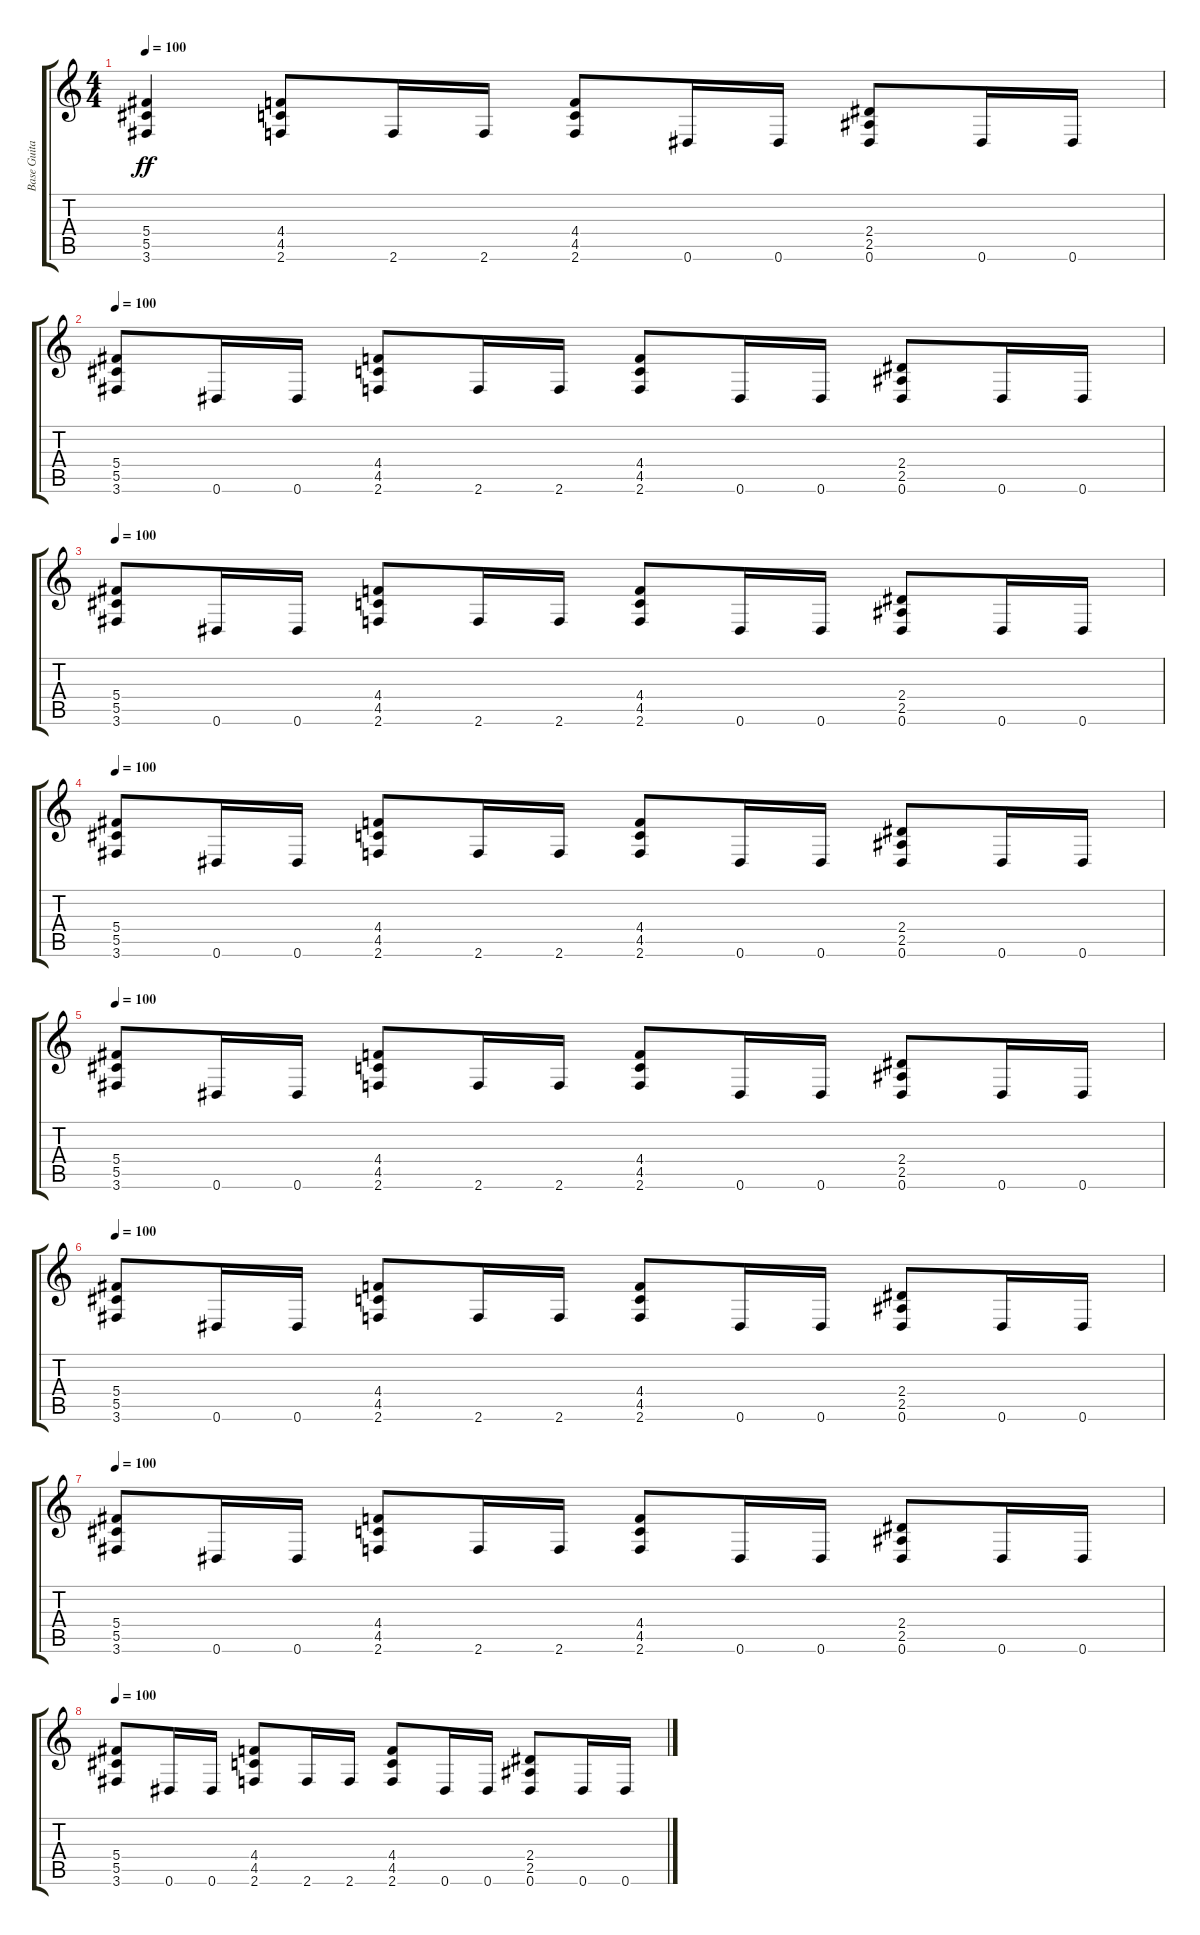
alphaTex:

\track ("Base Guitar" "Base Guita") {instrument overdrivenguitar}
\staff {score tabs}
\tuning (Eb4 Bb3 Gb3 Db3 Ab2 Eb2) {hide}
\ts (4 4)
\tempo 100
\clef g2
\ks c
(5.4 5.5 3.6).4{dy ff} (4.4 4.5 2.6).8 2.6.16 2.6.16 (4.4 4.5 2.6).8 0.6.16 0.6.16 (2.4 2.5 0.6).8 0.6.16 0.6.16 |
\tempo 100
(5.4 5.5 3.6).8 0.6.16 0.6.16 (4.4 4.5 2.6).8 2.6.16 2.6.16 (4.4 4.5 2.6).8 0.6.16 0.6.16 (2.4 2.5 0.6).8 0.6.16 0.6.16 |
\tempo 100
(5.4 5.5 3.6).8 0.6.16 0.6.16 (4.4 4.5 2.6).8 2.6.16 2.6.16 (4.4 4.5 2.6).8 0.6.16 0.6.16 (2.4 2.5 0.6).8 0.6.16 0.6.16 |
\tempo 100
(5.4 5.5 3.6).8 0.6.16 0.6.16 (4.4 4.5 2.6).8 2.6.16 2.6.16 (4.4 4.5 2.6).8 0.6.16 0.6.16 (2.4 2.5 0.6).8 0.6.16 0.6.16 |
\tempo 100
(5.4 5.5 3.6).8 0.6.16 0.6.16 (4.4 4.5 2.6).8 2.6.16 2.6.16 (4.4 4.5 2.6).8 0.6.16 0.6.16 (2.4 2.5 0.6).8 0.6.16 0.6.16 |
\tempo 100
(5.4 5.5 3.6).8 0.6.16 0.6.16 (4.4 4.5 2.6).8 2.6.16 2.6.16 (4.4 4.5 2.6).8 0.6.16 0.6.16 (2.4 2.5 0.6).8 0.6.16 0.6.16 |
\tempo 100
(5.4 5.5 3.6).8 0.6.16 0.6.16 (4.4 4.5 2.6).8 2.6.16 2.6.16 (4.4 4.5 2.6).8 0.6.16 0.6.16 (2.4 2.5 0.6).8 0.6.16 0.6.16 |
\tempo 100
(5.4 5.5 3.6).8 0.6.16 0.6.16 (4.4 4.5 2.6).8 2.6.16 2.6.16 (4.4 4.5 2.6).8 0.6.16 0.6.16 (2.4 2.5 0.6).8 0.6.16 0.6.16
